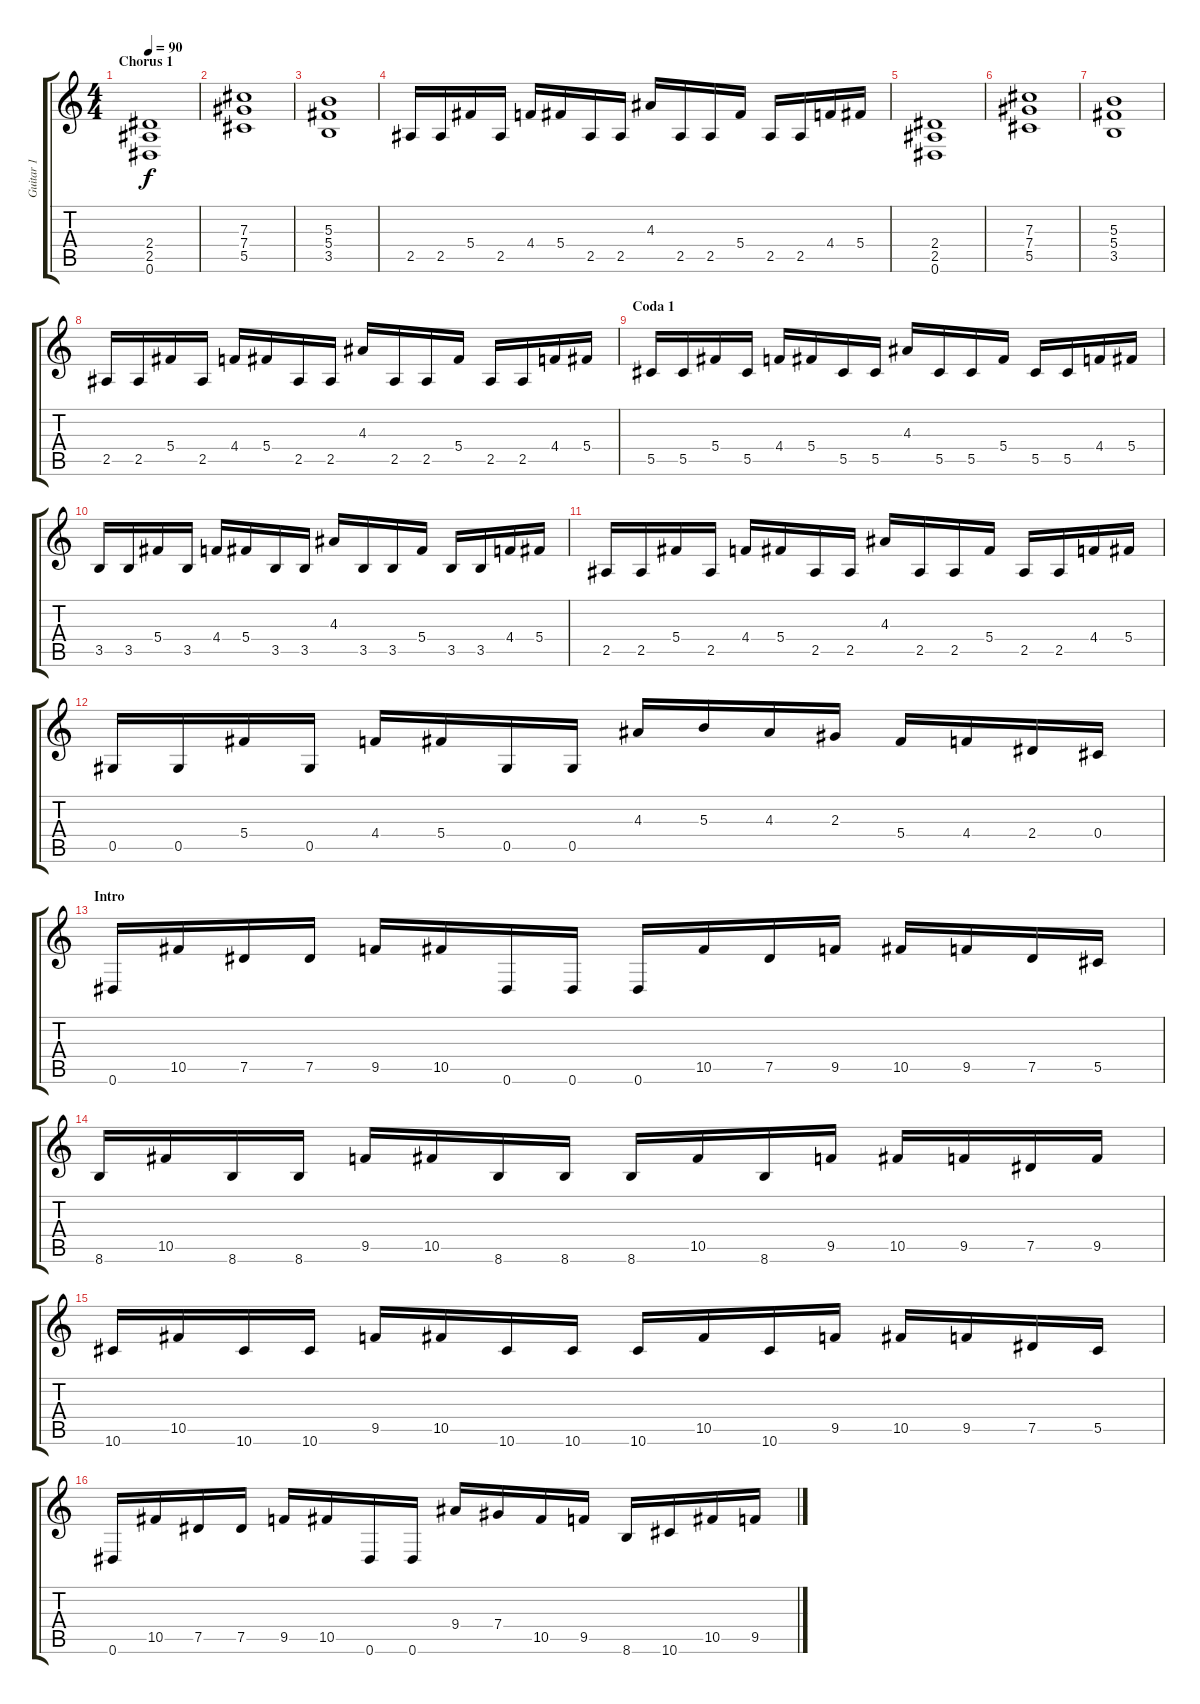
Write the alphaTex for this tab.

\track ("Guitar 1" "Guitar 1") {instrument distortionguitar}
\staff {score tabs}
\tuning (Eb4 Bb3 Gb3 Db3 Ab2 Eb2) {hide}
\ts (4 4)
\section ("" "Chorus 1")
\tempo 90
\clef g2
\ks c
(2.4 2.5 0.6).1{dy f} |
(7.3 7.4 5.5).1 |
(5.3 5.4 3.5).1 |
2.5.16 2.5.16 5.4.16 2.5.16 4.4.16 5.4.16 2.5.16 2.5.16 4.3.16 2.5.16 2.5.16 5.4.16 2.5.16 2.5.16 4.4.16 5.4.16 |
(2.4 2.5 0.6).1 |
(7.3 7.4 5.5).1 |
(5.3 5.4 3.5).1 |
2.5.16 2.5.16 5.4.16 2.5.16 4.4.16 5.4.16 2.5.16 2.5.16 4.3.16 2.5.16 2.5.16 5.4.16 2.5.16 2.5.16 4.4.16 5.4.16 |
\section ("" "Coda 1")
5.5.16 5.5.16 5.4.16 5.5.16 4.4.16 5.4.16 5.5.16 5.5.16 4.3.16 5.5.16 5.5.16 5.4.16 5.5.16 5.5.16 4.4.16 5.4.16 |
3.5.16 3.5.16 5.4.16 3.5.16 4.4.16 5.4.16 3.5.16 3.5.16 4.3.16 3.5.16 3.5.16 5.4.16 3.5.16 3.5.16 4.4.16 5.4.16 |
2.5.16 2.5.16 5.4.16 2.5.16 4.4.16 5.4.16 2.5.16 2.5.16 4.3.16 2.5.16 2.5.16 5.4.16 2.5.16 2.5.16 4.4.16 5.4.16 |
0.5.16 0.5.16 5.4.16 0.5.16 4.4.16 5.4.16 0.5.16 0.5.16 4.3.16 5.3.16 4.3.16 2.3.16 5.4.16 4.4.16 2.4.16 0.4.16 |
\section ("" "Intro")
0.6.16 10.5.16 7.5.16 7.5.16 9.5.16 10.5.16 0.6.16 0.6.16 0.6.16 10.5.16 7.5.16 9.5.16 10.5.16 9.5.16 7.5.16 5.5.16 |
8.6.16 10.5.16 8.6.16 8.6.16 9.5.16 10.5.16 8.6.16 8.6.16 8.6.16 10.5.16 8.6.16 9.5.16 10.5.16 9.5.16 7.5.16 9.5.16 |
10.6.16 10.5.16 10.6.16 10.6.16 9.5.16 10.5.16 10.6.16 10.6.16 10.6.16 10.5.16 10.6.16 9.5.16 10.5.16 9.5.16 7.5.16 5.5.16 |
0.6.16 10.5.16 7.5.16 7.5.16 9.5.16 10.5.16 0.6.16 0.6.16 9.4.16 7.4.16 10.5.16 9.5.16 8.6.16 10.6.16 10.5.16 9.5.16
